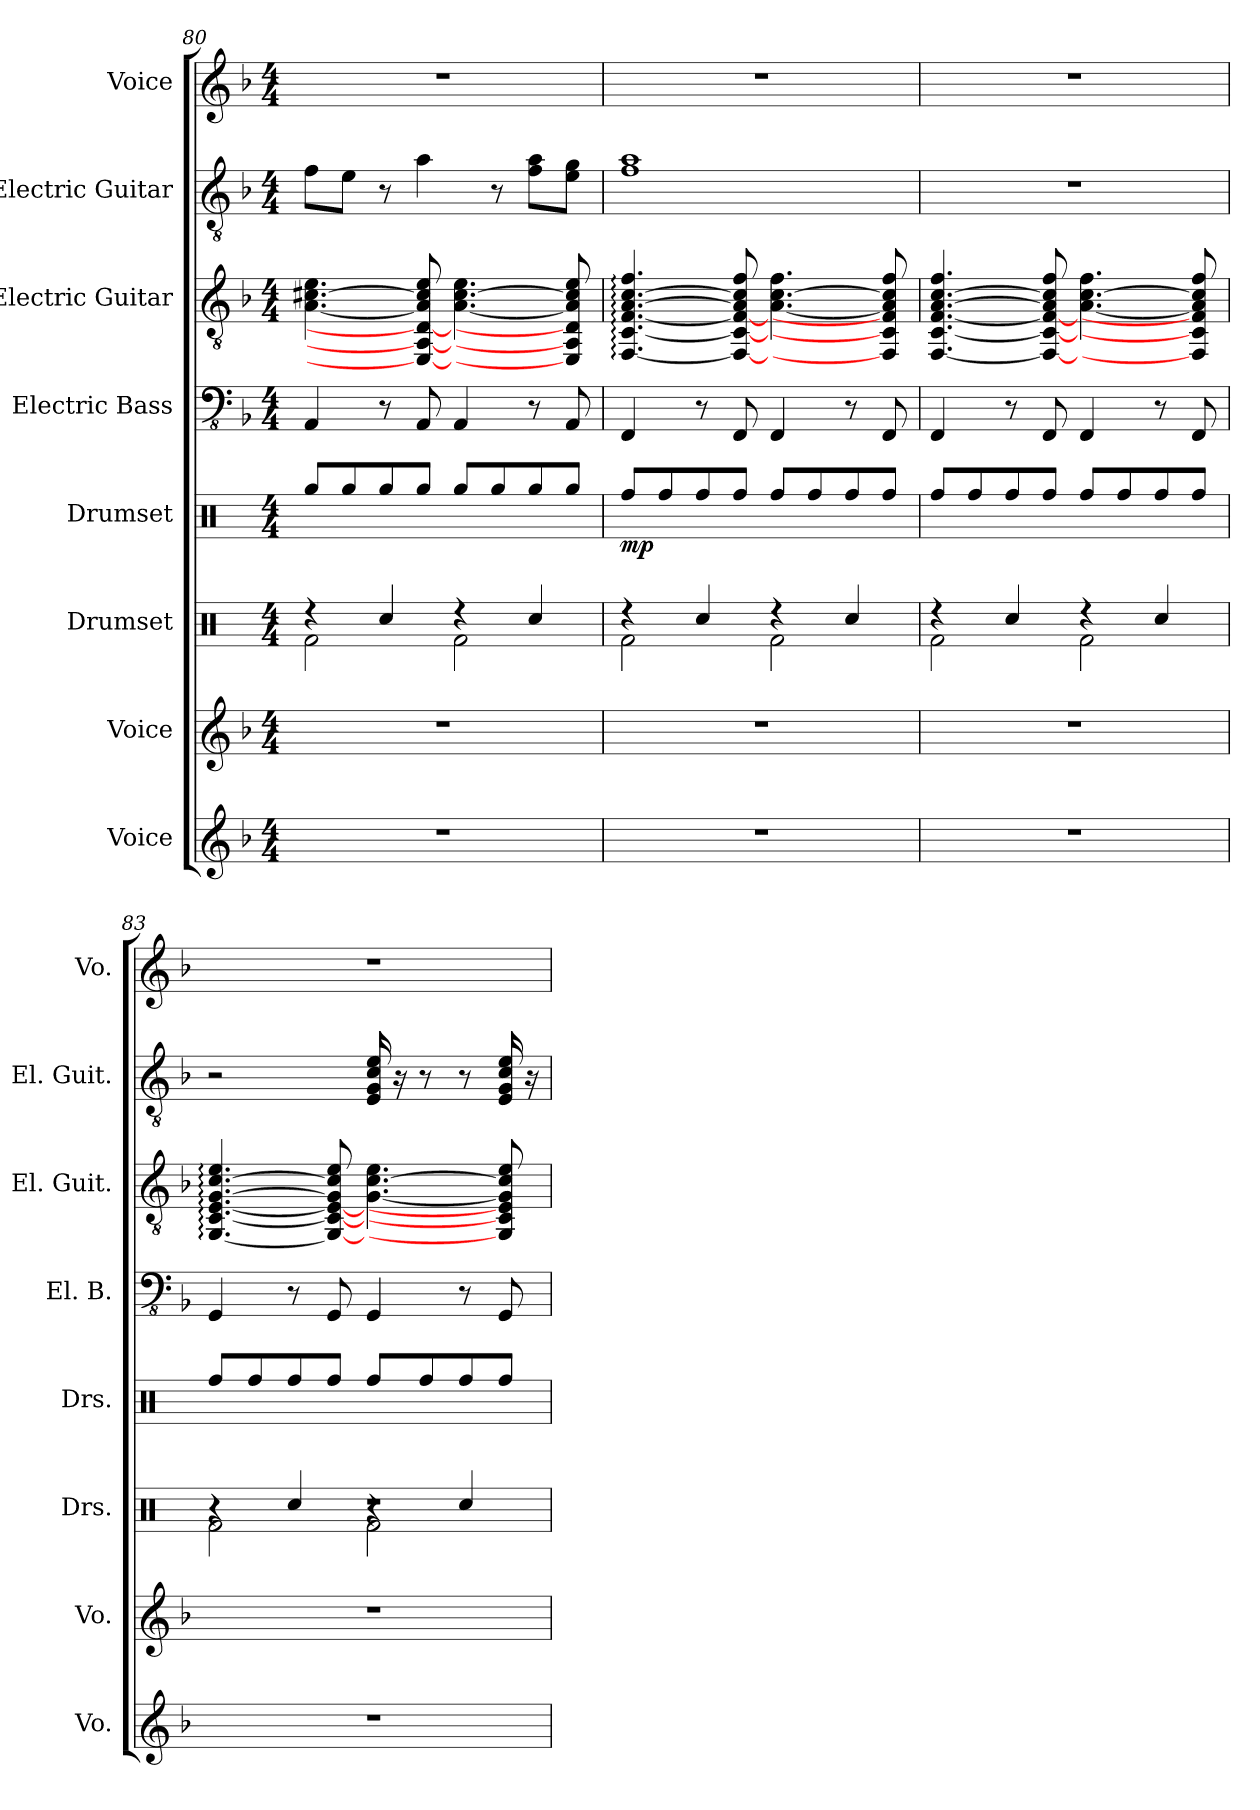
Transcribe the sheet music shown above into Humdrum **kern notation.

**kern	**kern	**kern	**kern	**dynam	**kern	**kern	**kern	**kern
*part8	*part7	*part6	*part5	*part5	*part4	*part3	*part2	*part1
*staff8	*staff7	*staff6	*staff5	*staff5	*staff4	*staff3	*staff2	*staff1
*I"Voice	*I"Voice	*I"Drumset	*I"Drumset	*	*I"Electric Bass	*I"Electric Guitar	*I"Electric Guitar	*I"Voice
*I'Vo.	*I'Vo.	*I'Drs.	*I'Drs.	*	*I'El. B.	*I'El. Guit.	*I'El. Guit.	*I'Vo.
*clefG2	*clefG2	*clefX	*clefX	*	*clefFv4	*clefGv2	*clefGv2	*clefG2
*k[b-]	*k[b-]	*k[]	*k[]	*	*k[b-]	*k[b-]	*k[b-]	*k[b-]
*M4/4	*M4/4	*M4/4	*M4/4	*	*M4/4	*M4/4	*M4/4	*M4/4
=80	=80	=80	=80	=80	=80	=80	=80	=80
*	*	*^	*	*	*	*	*	*
1r	1r	4r	2Rf\	8Rgg/L	.	4AAA/	[4.A\ [4.c#X\ 4.e\	8f\L	1r
.	.	.	.	8Rgg/	.	.	.	8e\J	.
.	.	4Rcc/	.	8Rgg/	.	8r	.	8r	.
.	.	.	.	8Rgg/J	.	8AAA/	8EE/_ 8AA/_ 8D-/_ 8A/] 8c#/] 8e/	4a\	.
.	.	4r	2Rf\	8Rgg/L	.	4AAA/	[4.A\ [4.c#\ 4.e\	.	.
.	.	.	.	8Rgg/	.	.	.	8r	.
.	.	4Rcc/	.	8Rgg/	.	8r	.	8f\ 8a\L	.
.	.	.	.	8Rgg/J	.	8AAA/	8EE/] 8AA/] 8D-/] 8A/] 8c#/] 8e/	8e\ 8g\J	.
=81	=81	=81	=81	=81	=81	=81	=81	=81	=81
!	!	!	!	!	!LO:DY:b	!	!	!	!
1r	1r	4r	2Rf\	8Rff/L	mp	4FFF/	[4.FF/: [4.C/: [4.F/: [4.A/: [4.c/: 4.f/:	1f 1a	1r
.	.	.	.	8Rff/	.	.	.	.	.
.	.	4Rcc/	.	8Rff/	.	8r	.	.	.
.	.	.	.	8Rff/J	.	8FFF/	8FF/_ 8C/_ 8F/_ 8A/] 8c/] 8f/	.	.
.	.	4r	2Rf\	8Rff/L	.	4FFF/	[4.A\ [4.c\ 4.f\	.	.
.	.	.	.	8Rff/	.	.	.	.	.
.	.	4Rcc/	.	8Rff/	.	8r	.	.	.
.	.	.	.	8Rff/J	.	8FFF/	8FF/] 8C/] 8F/] 8A/] 8c/] 8f/	.	.
=82	=82	=82	=82	=82	=82	=82	=82	=82	=82
1r	1r	4r	2Rf\	8Rff/L	.	4FFF/	[4.FF/ [4.C/ [4.F/ [4.A/ [4.c/ 4.f/	1r	1r
.	.	.	.	8Rff/	.	.	.	.	.
.	.	4Rcc/	.	8Rff/	.	8r	.	.	.
.	.	.	.	8Rff/J	.	8FFF/	8FF/_ 8C/_ 8F/_ 8A/] 8c/] 8f/	.	.
.	.	4r	2Rf\	8Rff/L	.	4FFF/	[4.A\ [4.c\ 4.f\	.	.
.	.	.	.	8Rff/	.	.	.	.	.
.	.	4Rcc/	.	8Rff/	.	8r	.	.	.
.	.	.	.	8Rff/J	.	8FFF/	8FF/] 8C/] 8F/] 8A/] 8c/] 8f/	.	.
!!LO:PB:g=z
=83	=83	=83	=83	=83	=83	=83	=83	=83	=83
*	*	*	*^	*	*	*	*	*	*
1r	1r	4r	2Rf\	1r	8Rff/L	.	4GGG/	[4.GG/: [4.C/: [4.E/: [4.G/: [4.c/: 4.e/:	2r	1r
.	.	.	.	.	8Rff/	.	.	.	.	.
.	.	4Rcc/	.	.	8Rff/	.	8r	.	.	.
.	.	.	.	.	8Rff/J	.	8GGG/	8GG/_ 8C/_ 8E/_ 8G/] 8c/] 8e/	.	.
.	.	4r	2Rf\	.	8Rff/L	.	4GGG/	[4.G\ [4.c\ 4.e\	16E/ 16G/ 16c/ 16e/	.
.	.	.	.	.	.	.	.	.	16r	.
.	.	.	.	.	8Rff/	.	.	.	8r	.
.	.	4Rcc/	.	.	8Rff/	.	8r	.	8r	.
.	.	.	.	.	8Rff/J	.	8GGG/	8GG/] 8C/] 8E/] 8G/] 8c/] 8e/	16E/ 16G/ 16c/ 16e/	.
.	.	.	.	.	.	.	.	.	16r	.
*	*	*v	*v	*v	*	*	*	*	*	*
=	=	=	=	=	=	=	=	=
*-	*-	*-	*-	*-	*-	*-	*-	*-
